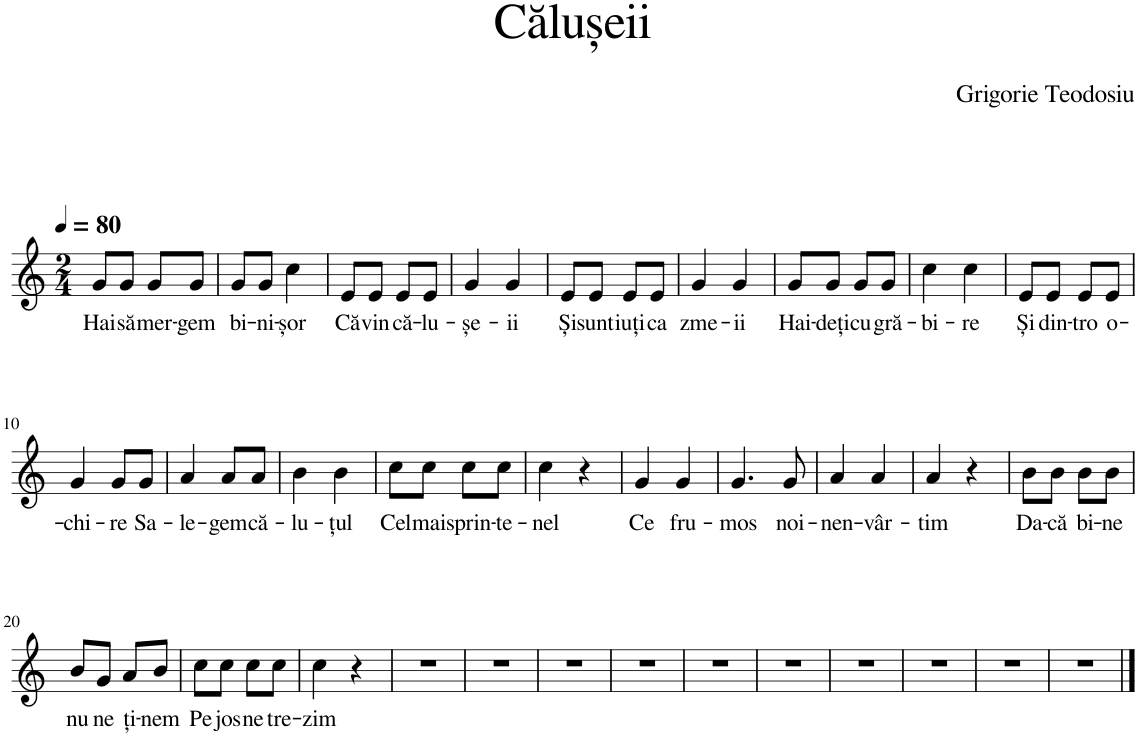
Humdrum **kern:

**kern	**text
*part1	*part1
*staff1	*staff1
*I"Piano	*
*I'Pno.	*
*clefG2	*
*k[]	*
*M2/4	*
*MM80	*
=1	=1
!	!LO:LY:b
8g/L	Hai
!	!LO:LY:b
8g/J	să
!	!LO:LY:b
8g/L	mer-
!	!LO:LY:b
8g/J	-gem
=2	=2
!	!LO:LY:b
8g/L	bi-
!	!LO:LY:b
8g/J	-ni-
!	!LO:LY:b
4cc\	-șor
=3	=3
!	!LO:LY:b
8e/L	Că
!	!LO:LY:b
8e/J	vin
!	!LO:LY:b
8e/L	că-
!	!LO:LY:b
8e/J	-lu-
=4	=4
!	!LO:LY:b
4g/	-șe-
!	!LO:LY:b
4g/	-ii
=5	=5
!	!LO:LY:b
8e/L	Și
!	!LO:LY:b
8e/J	sunt
!	!LO:LY:b
8e/L	iuți
!	!LO:LY:b
8e/J	ca
=6	=6
!	!LO:LY:b
4g/	zme-
!	!LO:LY:b
4g/	-ii
=7	=7
!	!LO:LY:b
8g/L	Hai-
!	!LO:LY:b
8g/J	-deți
!	!LO:LY:b
8g/L	cu
!	!LO:LY:b
8g/J	gră-
=8	=8
!	!LO:LY:b
4cc\	-bi-
!	!LO:LY:b
4cc\	-re
=9	=9
!	!LO:LY:b
8e/L	Și
!	!LO:LY:b
8e/J	din-
!	!LO:LY:b
8e/L	-tro
!	!LO:LY:b
8e/J	o-
!!LO:LB:g=z
=10	=10
!	!LO:LY:b
4g/	-chi-
!	!LO:LY:b
8g/L	-re
!	!LO:LY:b
8g/J	Sa-
=11	=11
!	!LO:LY:b
4a/	-le-
!	!LO:LY:b
8a/L	-gem
!	!LO:LY:b
8a/J	că-
=12	=12
!	!LO:LY:b
4b\	-lu-
!	!LO:LY:b
4b\	-țul
=13	=13
!	!LO:LY:b
8cc\L	Cel
!	!LO:LY:b
8cc\J	mai
!	!LO:LY:b
8cc\L	sprin-
!	!LO:LY:b
8cc\J	-te-
=14	=14
!	!LO:LY:b
4cc\	-nel
4r	.
=15	=15
!	!LO:LY:b
4g/	Ce
!	!LO:LY:b
4g/	fru-
=16	=16
!	!LO:LY:b
4.g/	-mos
!	!LO:LY:b
8g/	noi-
=17	=17
!	!LO:LY:b
4a/	nen-
!	!LO:LY:b
4a/	-vâr-
=18	=18
!	!LO:LY:b
4a/	-tim
4r	.
=19	=19
!	!LO:LY:b
8b\L	Da-
!	!LO:LY:b
8b\J	-că
!	!LO:LY:b
8b\L	bi-
!	!LO:LY:b
8b\J	-ne
!!LO:LB:g=z
=20	=20
!	!LO:LY:b
8b/L	nu
!	!LO:LY:b
8g/J	ne
!	!LO:LY:b
8a/L	ți-
!	!LO:LY:b
8b/J	-nem
=21	=21
!	!LO:LY:b
8cc\L	Pe
!	!LO:LY:b
8cc\J	jos
!	!LO:LY:b
8cc\L	ne
!	!LO:LY:b
8cc\J	tre-
=22	=22
!	!LO:LY:b
4cc\	-zim
4r	.
=23	=23
2r	.
=24	=24
2r	.
=25	=25
2r	.
=26	=26
2r	.
=27	=27
2r	.
=28	=28
2r	.
=29	=29
2r	.
=30	=30
2r	.
=31	=31
2r	.
=32	=32
2r	.
==	==
*-	*-
